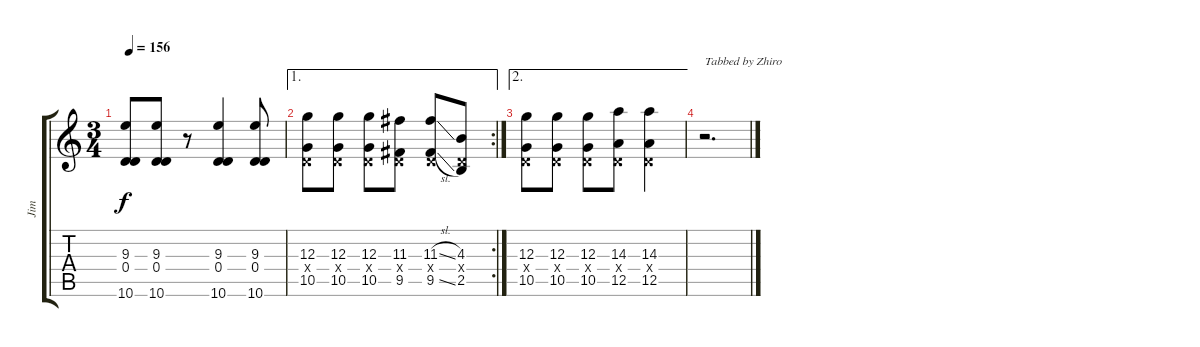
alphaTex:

\track ("Jim" "Jim") {instrument distortionguitar}
\staff {score tabs}
\tuning (E4 B3 G3 D3 A2 E2) {hide}
\ts (3 4)
\tempo 156
\clef g2
\ks c
(9.3 0.4 10.6).8{dy f} (9.3 0.4 10.6).8 r.8 (9.3 0.4 10.6).4 (9.3 0.4 10.6).8 |
\ae 1
\rc 2
(12.3 0.4{x} 10.5).8 (12.3 0.4{x} 10.5).8 (12.3 0.4{x} 10.5).8 (11.3 0.4{x} 9.5).8 (11.3{sl} 0.4{x} 9.5{sl}).8 (4.3 0.4{x} 2.5).8 |
\ae 2
(12.3 0.4{x} 10.5).8 (12.3 0.4{x} 10.5).8 (12.3 0.4{x} 10.5).8 (14.3 0.4{x} 12.5).8 (14.3 0.4{x} 12.5).4 |
r.2{d txt "Tabbed by Zhiro"}
